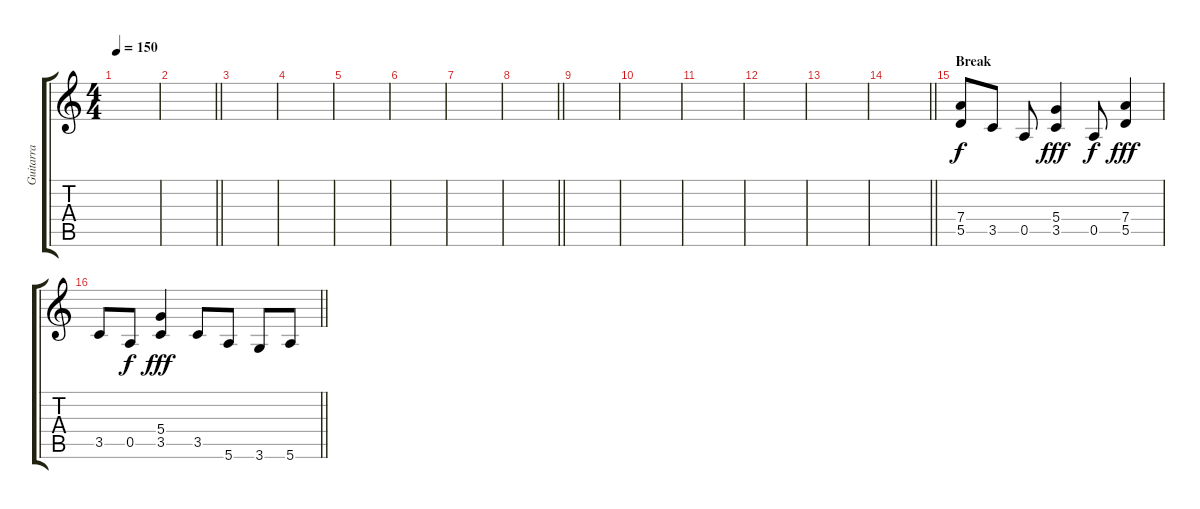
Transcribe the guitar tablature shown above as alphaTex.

\track ("Guitarra" "Guitarra") {instrument overdrivenguitar}
\staff {score tabs}
\tuning (E4 B3 G3 D3 A2 E2) {hide}
\ts (4 4)
\tempo 150
\clef g2
\ks c
|
\barLineRight lightlight
|
|
|
|
|
|
\barLineRight lightlight
|
|
|
|
|
|
\barLineRight lightlight
|
\section ("" "Break")
(7.4 5.5).8 3.5.8 0.5.8{dy f} (5.4 3.5).4{dy fff} 0.5.8{dy f} (7.4 5.5).4{dy fff} |
\barLineRight lightlight
3.5.8 0.5.8{dy f} (5.4 3.5).4{dy fff} 3.5.8 5.6.8 3.6.8 5.6.8
